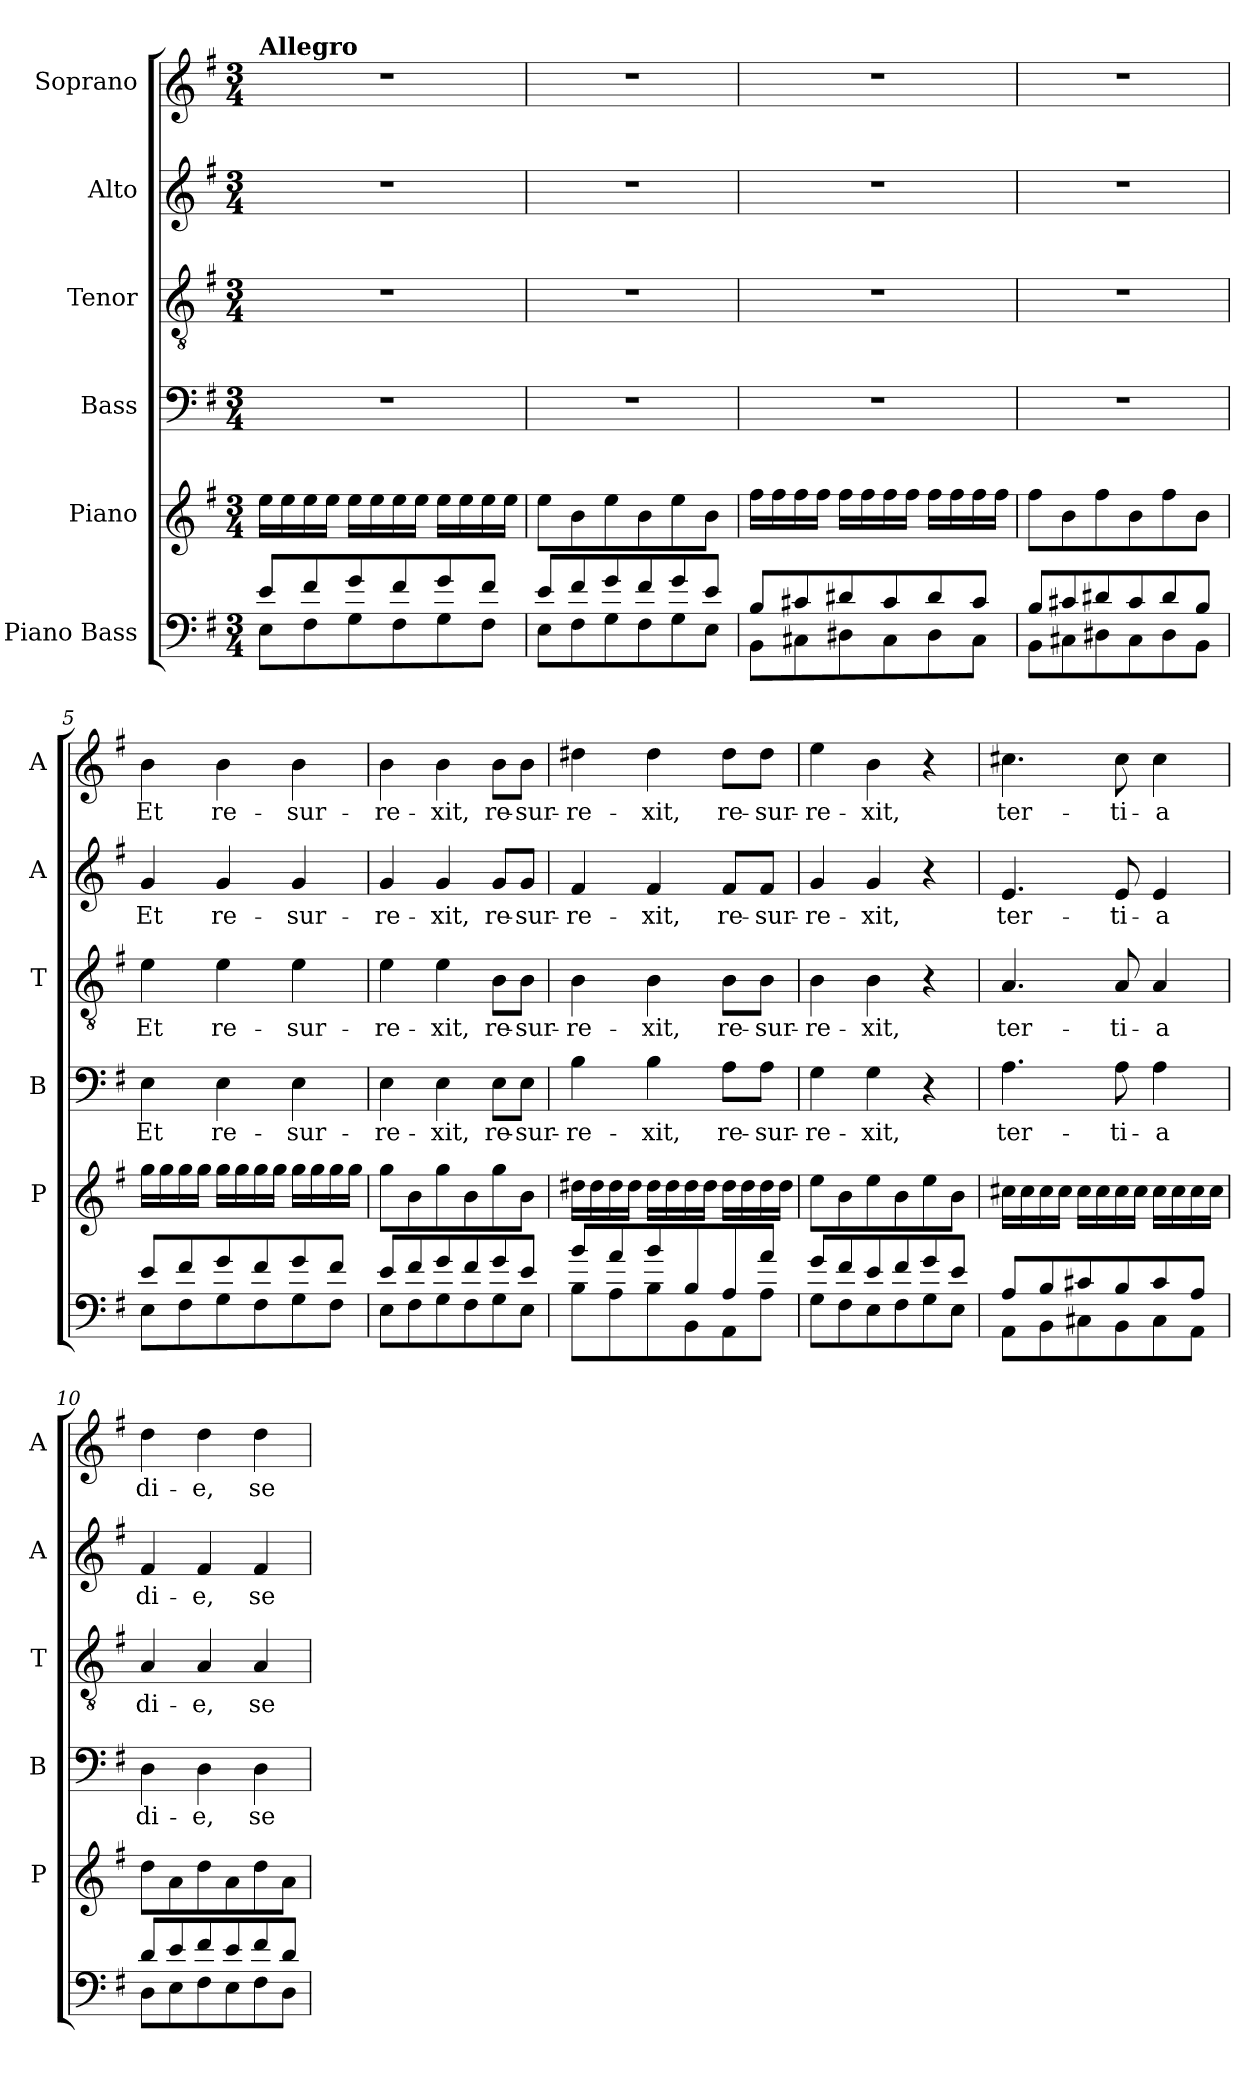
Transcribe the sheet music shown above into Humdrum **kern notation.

**kern	**kern	**kern	**text	**kern	**text	**kern	**text	**kern	**text
*part6	*part5	*part4	*part4	*part3	*part3	*part2	*part2	*part1	*part1
*staff6	*staff5	*staff4	*staff4	*staff3	*staff3	*staff2	*staff2	*staff1	*staff1
*I"Piano Bass	*I"Piano	*I"Bass	*	*I"Tenor	*	*I"Alto	*	*I"Soprano	*
*	*I'P	*I'B	*	*I'T	*	*I'A	*	*I'A	*
*clefF4	*clefG2	*clefF4	*	*clefGv2	*	*clefG2	*	*clefG2	*
*k[f#]	*k[f#]	*k[f#]	*	*k[f#]	*	*k[f#]	*	*k[f#]	*
*G:	*G:	*G:	*	*G:	*	*G:	*	*G:	*
*M3/4	*M3/4	*M3/4	*	*M3/4	*	*M3/4	*	*M3/4	*
=1	=1	=1	=1	=1	=1	=1	=1	=1	=1
*^	*	*	*	*	*	*	*	*	*
!	!	!	!	!	!	!	!	!	!LO:TX:a:B:t=Allegro	!
8e/L	8E\L	16ee\LL	2.r	.	2.r	.	2.r	.	2.r	.
.	.	16ee\	.	.	.	.	.	.	.	.
8f#/	8F#\	16ee\	.	.	.	.	.	.	.	.
.	.	16ee\JJ	.	.	.	.	.	.	.	.
8g/	8G\	16ee\LL	.	.	.	.	.	.	.	.
.	.	16ee\	.	.	.	.	.	.	.	.
8f#/	8F#\	16ee\	.	.	.	.	.	.	.	.
.	.	16ee\JJ	.	.	.	.	.	.	.	.
8g/	8G\	16ee\LL	.	.	.	.	.	.	.	.
.	.	16ee\	.	.	.	.	.	.	.	.
8f#/J	8F#\J	16ee\	.	.	.	.	.	.	.	.
.	.	16ee\JJ	.	.	.	.	.	.	.	.
=2	=2	=2	=2	=2	=2	=2	=2	=2	=2	=2
8e/L	8E\L	8ee\L	2.r	.	2.r	.	2.r	.	2.r	.
8f#/	8F#\	8b\	.	.	.	.	.	.	.	.
8g/	8G\	8ee\	.	.	.	.	.	.	.	.
8f#/	8F#\	8b\	.	.	.	.	.	.	.	.
8g/	8G\	8ee\	.	.	.	.	.	.	.	.
8e/J	8E\J	8b\J	.	.	.	.	.	.	.	.
=3	=3	=3	=3	=3	=3	=3	=3	=3	=3	=3
8B/L	8BB\L	16ff#\LL	2.r	.	2.r	.	2.r	.	2.r	.
.	.	16ff#\	.	.	.	.	.	.	.	.
8c#X/	8C#X\	16ff#\	.	.	.	.	.	.	.	.
.	.	16ff#\JJ	.	.	.	.	.	.	.	.
8d#X/	8D#X\	16ff#\LL	.	.	.	.	.	.	.	.
.	.	16ff#\	.	.	.	.	.	.	.	.
8c#/	8C#\	16ff#\	.	.	.	.	.	.	.	.
.	.	16ff#\JJ	.	.	.	.	.	.	.	.
8d#/	8D#\	16ff#\LL	.	.	.	.	.	.	.	.
.	.	16ff#\	.	.	.	.	.	.	.	.
8c#/J	8C#\J	16ff#\	.	.	.	.	.	.	.	.
.	.	16ff#\JJ	.	.	.	.	.	.	.	.
=4	=4	=4	=4	=4	=4	=4	=4	=4	=4	=4
8B/L	8BB\L	8ff#\L	2.r	.	2.r	.	2.r	.	2.r	.
8c#X/	8C#X\	8b\	.	.	.	.	.	.	.	.
8d#X/	8D#X\	8ff#\	.	.	.	.	.	.	.	.
8c#/	8C#\	8b\	.	.	.	.	.	.	.	.
8d#/	8D#\	8ff#\	.	.	.	.	.	.	.	.
8B/J	8BB\J	8b\J	.	.	.	.	.	.	.	.
=5	=5	=5	=5	=5	=5	=5	=5	=5	=5	=5
!	!	!	!	!LO:LY:b	!	!LO:LY:b	!	!LO:LY:b	!	!LO:LY:b
8e/L	8E\L	16gg\LL	4E\	Et	4e\	Et	4g/	Et	4b\	Et
.	.	16gg\	.	.	.	.	.	.	.	.
8f#/	8F#\	16gg\	.	.	.	.	.	.	.	.
.	.	16gg\JJ	.	.	.	.	.	.	.	.
!	!	!	!	!LO:LY:b	!	!LO:LY:b	!	!LO:LY:b	!	!LO:LY:b
8g/	8G\	16gg\LL	4E\	re-	4e\	re-	4g/	re-	4b\	re-
.	.	16gg\	.	.	.	.	.	.	.	.
8f#/	8F#\	16gg\	.	.	.	.	.	.	.	.
.	.	16gg\JJ	.	.	.	.	.	.	.	.
!	!	!	!	!LO:LY:b	!	!LO:LY:b	!	!LO:LY:b	!	!LO:LY:b
8g/	8G\	16gg\LL	4E\	-sur-	4e\	-sur-	4g/	-sur-	4b\	-sur-
.	.	16gg\	.	.	.	.	.	.	.	.
8f#/J	8F#\J	16gg\	.	.	.	.	.	.	.	.
.	.	16gg\JJ	.	.	.	.	.	.	.	.
!!LO:LB:g=z
=6	=6	=6	=6	=6	=6	=6	=6	=6	=6	=6
!	!	!	!	!LO:LY:b	!	!LO:LY:b	!	!LO:LY:b	!	!LO:LY:b
8e/L	8E\L	8gg\L	4E\	-re-	4e\	-re-	4g/	-re-	4b\	-re-
8f#/	8F#\	8b\	.	.	.	.	.	.	.	.
!	!	!	!	!LO:LY:b	!	!LO:LY:b	!	!LO:LY:b	!	!LO:LY:b
8g/	8G\	8gg\	4E\	-xit,	4e\	-xit,	4g/	-xit,	4b\	-xit,
8f#/	8F#\	8b\	.	.	.	.	.	.	.	.
!	!	!	!	!LO:LY:b	!	!LO:LY:b	!	!LO:LY:b	!	!LO:LY:b
8g/	8G\	8gg\	8E\L	re-	8B\L	re-	8g/L	re-	8b\L	re-
!	!	!	!	!LO:LY:b	!	!LO:LY:b	!	!LO:LY:b	!	!LO:LY:b
8e/J	8E\J	8b\J	8E\J	-sur-	8B\J	-sur-	8g/J	-sur-	8b\J	-sur-
=7	=7	=7	=7	=7	=7	=7	=7	=7	=7	=7
!	!	!	!	!LO:LY:b	!	!LO:LY:b	!	!LO:LY:b	!	!LO:LY:b
8b/L	8B\L	16dd#X\LL	4B\	-re-	4B\	-re-	4f#/	-re-	4dd#X\	-re-
.	.	16dd#\	.	.	.	.	.	.	.	.
8a/	8A\	16dd#\	.	.	.	.	.	.	.	.
.	.	16dd#\JJ	.	.	.	.	.	.	.	.
!	!	!	!	!LO:LY:b	!	!LO:LY:b	!	!LO:LY:b	!	!LO:LY:b
8b/	8B\	16dd#\LL	4B\	-xit,	4B\	-xit,	4f#/	-xit,	4dd#\	-xit,
.	.	16dd#\	.	.	.	.	.	.	.	.
8B/	8BB\	16dd#\	.	.	.	.	.	.	.	.
.	.	16dd#\JJ	.	.	.	.	.	.	.	.
!	!	!	!	!LO:LY:b	!	!LO:LY:b	!	!LO:LY:b	!	!LO:LY:b
8A/	8AA\	16dd#\LL	8A\L	re-	8B\L	re-	8f#/L	re-	8dd#\L	re-
.	.	16dd#\	.	.	.	.	.	.	.	.
!	!	!	!	!LO:LY:b	!	!LO:LY:b	!	!LO:LY:b	!	!LO:LY:b
8a/J	8A\J	16dd#\	8A\J	-sur-	8B\J	-sur-	8f#/J	-sur-	8dd#\J	-sur-
.	.	16dd#\JJ	.	.	.	.	.	.	.	.
=8	=8	=8	=8	=8	=8	=8	=8	=8	=8	=8
!	!	!	!	!LO:LY:b	!	!LO:LY:b	!	!LO:LY:b	!	!LO:LY:b
8g/L	8G\L	8ee\L	4G\	-re-	4B\	-re-	4g/	-re-	4ee\	-re-
8f#/	8F#\	8b\	.	.	.	.	.	.	.	.
!	!	!	!	!LO:LY:b	!	!LO:LY:b	!	!LO:LY:b	!	!LO:LY:b
8e/	8E\	8ee\	4G\	-xit,	4B\	-xit,	4g/	-xit,	4b\	-xit,
8f#/	8F#\	8b\	.	.	.	.	.	.	.	.
8g/	8G\	8ee\	4r	.	4r	.	4r	.	4r	.
8e/J	8E\J	8b\J	.	.	.	.	.	.	.	.
=9	=9	=9	=9	=9	=9	=9	=9	=9	=9	=9
!	!	!	!	!LO:LY:b	!	!LO:LY:b	!	!LO:LY:b	!	!LO:LY:b
8A/L	8AA\L	16cc#X\LL	4.A\	ter-	4.A/	ter-	4.e/	ter-	4.cc#X\	ter-
.	.	16cc#\	.	.	.	.	.	.	.	.
8B/	8BB\	16cc#\	.	.	.	.	.	.	.	.
.	.	16cc#\JJ	.	.	.	.	.	.	.	.
8c#X/	8C#X\	16cc#\LL	.	.	.	.	.	.	.	.
.	.	16cc#\	.	.	.	.	.	.	.	.
!	!	!	!	!LO:LY:b	!	!LO:LY:b	!	!LO:LY:b	!	!LO:LY:b
8B/	8BB\	16cc#\	8A\	-ti-	8A/	-ti-	8e/	-ti-	8cc#\	-ti-
.	.	16cc#\JJ	.	.	.	.	.	.	.	.
!	!	!	!	!LO:LY:b	!	!LO:LY:b	!	!LO:LY:b	!	!LO:LY:b
8c#/	8C#\	16cc#\LL	4A\	-a	4A/	-a	4e/	-a	4cc#\	-a
.	.	16cc#\	.	.	.	.	.	.	.	.
8A/J	8AA\J	16cc#\	.	.	.	.	.	.	.	.
.	.	16cc#\JJ	.	.	.	.	.	.	.	.
=10	=10	=10	=10	=10	=10	=10	=10	=10	=10	=10
!	!	!	!	!LO:LY:b	!	!LO:LY:b	!	!LO:LY:b	!	!LO:LY:b
8d/L	8D\L	8dd\L	4D\	di-	4A/	di-	4f#/	di-	4dd\	di-
8e/	8E\	8a\	.	.	.	.	.	.	.	.
!	!	!	!	!LO:LY:b	!	!LO:LY:b	!	!LO:LY:b	!	!LO:LY:b
8f#/	8F#\	8dd\	4D\	-e,	4A/	-e,	4f#/	-e,	4dd\	-e,
8e/	8E\	8a\	.	.	.	.	.	.	.	.
!	!	!	!	!LO:LY:b	!	!LO:LY:b	!	!LO:LY:b	!	!LO:LY:b
8f#/	8F#\	8dd\	4D\	se-	4A/	se-	4f#/	se-	4dd\	se-
8d/J	8D\J	8a\J	.	.	.	.	.	.	.	.
*v	*v	*	*	*	*	*	*	*	*	*
=	=	=	=	=	=	=	=	=	=
*-	*-	*-	*-	*-	*-	*-	*-	*-	*-
